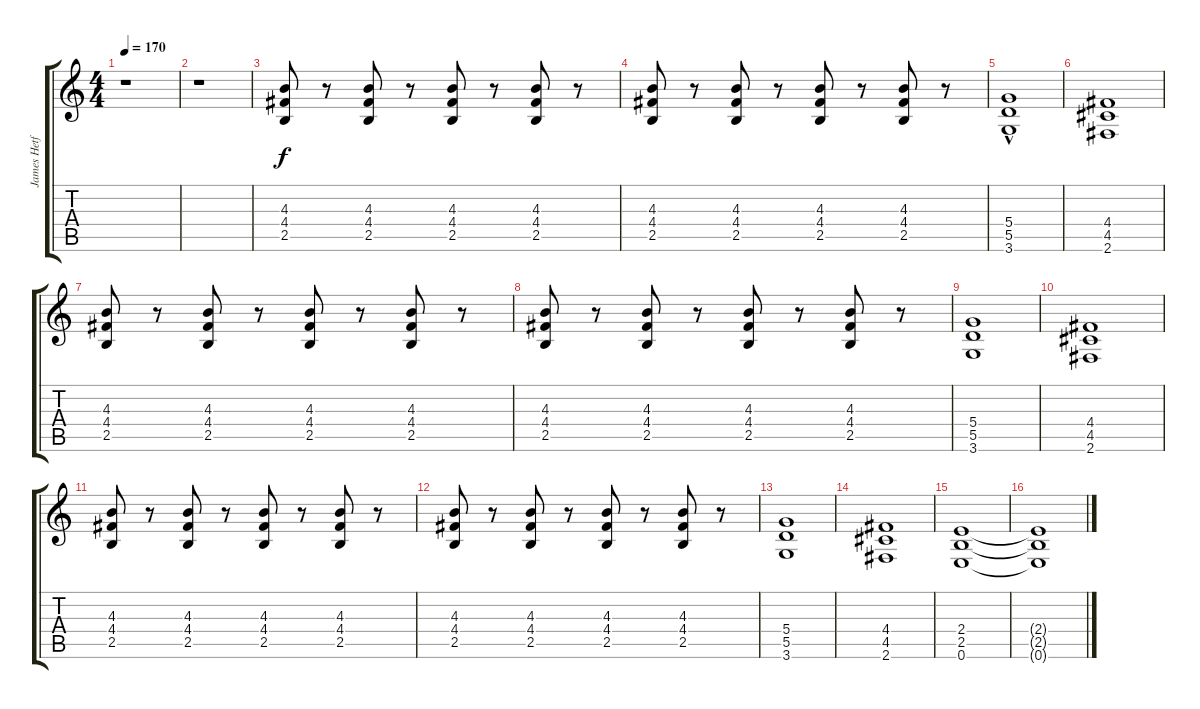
\track ("James Hetfield" "James Hetf") {instrument distortionguitar}
\staff {score tabs}
\tuning (E4 B3 G3 D3 A2 E2) {hide}
\ts (4 4)
\tempo 170
\clef g2
\ks c
r.1{dy f instrument distortionguitar} |
r.1 |
(4.3 4.4 2.5).8 r.8 (4.3 4.4 2.5).8 r.8 (4.3 4.4 2.5).8 r.8 (4.3 4.4 2.5).8 r.8 |
(4.3 4.4 2.5).8 r.8 (4.3 4.4 2.5).8 r.8 (4.3 4.4 2.5).8 r.8 (4.3 4.4 2.5).8 r.8 |
(5.4 5.5{hac} 3.6).1 |
(4.4 4.5 2.6).1 |
(4.3 4.4 2.5).8 r.8 (4.3 4.4 2.5).8 r.8 (4.3 4.4 2.5).8 r.8 (4.3 4.4 2.5).8 r.8 |
(4.3 4.4 2.5).8 r.8 (4.3 4.4 2.5).8 r.8 (4.3 4.4 2.5).8 r.8 (4.3 4.4 2.5).8 r.8 |
(5.4 5.5 3.6).1 |
(4.4 4.5 2.6).1 |
(4.3 4.4 2.5).8 r.8 (4.3 4.4 2.5).8 r.8 (4.3 4.4 2.5).8 r.8 (4.3 4.4 2.5).8 r.8 |
(4.3 4.4 2.5).8 r.8 (4.3 4.4 2.5).8 r.8 (4.3 4.4 2.5).8 r.8 (4.3 4.4 2.5).8 r.8 |
(5.4 5.5 3.6).1 |
(4.4 4.5 2.6).1 |
(2.4 2.5 0.6).1 |
(2.4{t} 2.5{t} 0.6{t}).1
